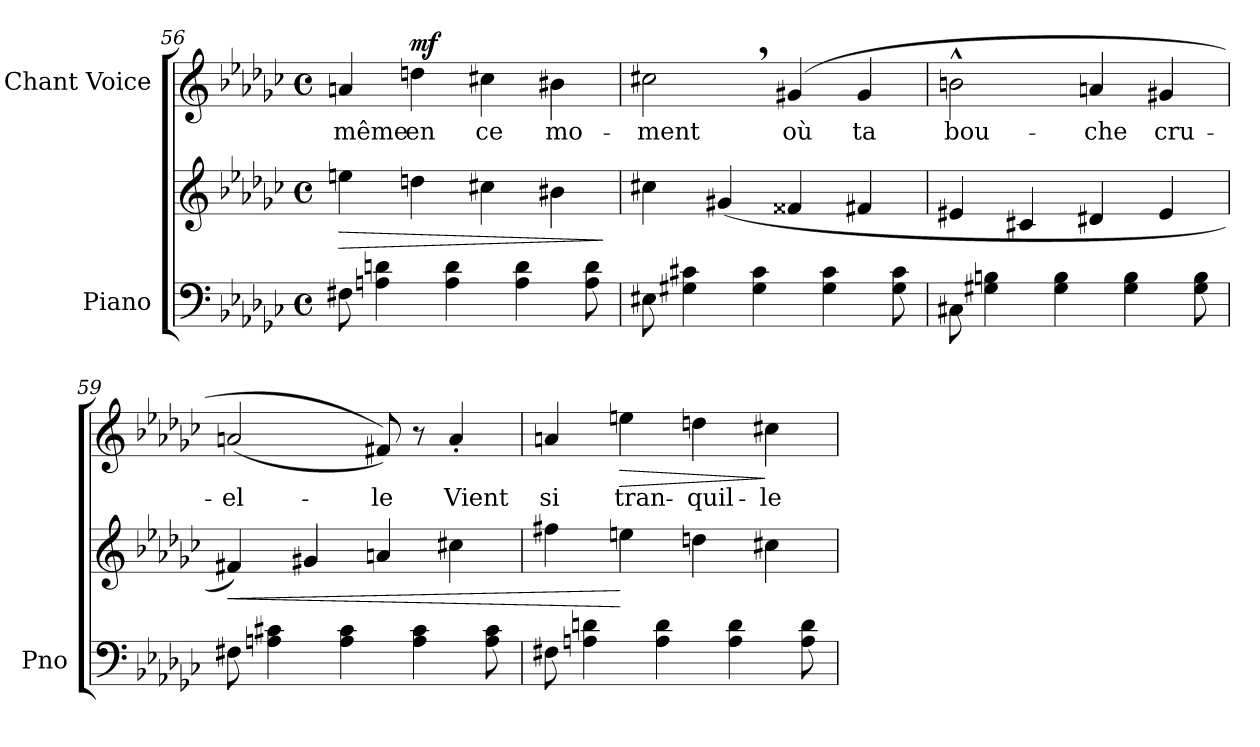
**kern	**kern	**dynam	**kern	**text	**dynam
*part2	*part2	*part2	*part1	*part1	*part1
*staff3	*staff2	*staff2/3	*staff1	*staff1	*staff1
*I"Piano	*	*	*I"Chant Voice	*	*
*I'Pno	*	*	*	*	*
!!LO:LB:g=z
*clefF4	*clefG2	*	*clefG2	*	*
*k[b-e-a-d-g-c-]	*k[b-e-a-d-g-c-]	*	*k[b-e-a-d-g-c-]	*	*
*M4/4	*M4/4	*	*M4/4	*	*
*met(c)	*met(c)	*	*met(c)	*	*
=56	=56	=56	=56	=56	=56
!	!	!LO:HP:b	!	!LO:LY:b	!
8F#X\	4een\	>	4an/	même	.
4An\ 4dn\	.	.	.	.	.
!	!	!	!	!LO:LY:b	!LO:DY:a
.	4ddn\	.	4ddn\	en	mf
4A\ 4d\	.	.	.	.	.
!	!	!	!	!LO:LY:b	!
.	4cc#X\	.	4cc#X\	ce	.
4A\ 4d\	.	.	.	.	.
!	!	!	!	!LO:LY:b	!
.	4b#X\	.	4b#X\	mo-	.
8A\ 8d\	.	.	.	.	.
.	.	]	.	.	.
=57	=57	=57	=57	=57	=57
!	!	!	!	!LO:LY:b	!
8E#X\	4cc#X\	.	2cc#X,\	-ment	.
4G#X\ 4c#X\	.	.	.	.	.
.	(<4g#X/	.	.	.	.
4G#\ 4c#\	.	.	.	.	.
!	!	!	!	!LO:LY:b	!
.	4f##X/	.	(4g#X/	où	.
4G#\ 4c#\	.	.	.	.	.
!	!	!	!	!LO:LY:b	!
.	4f#X/	.	4g#/	ta	.
8G#\ 8c#\	.	.	.	.	.
=58	=58	=58	=58	=58	=58
!	!	!	!	!LO:LY:b	!
8C#X\	4e#X/	.	2bn^^\	bou-	.
4G#X\ 4Bn\	.	.	.	.	.
.	4c#X/	.	.	.	.
4G#\ 4B\	.	.	.	.	.
!	!	!	!	!LO:LY:b	!
.	4d#X/	.	4an/	-che	.
4G#\ 4B\	.	.	.	.	.
!	!	!	!	!LO:LY:b	!
.	4e#/	.	4g#X/	cru-	.
8G#\ 8B\	.	.	.	.	.
=59	=59	=59	=59	=59	=59
!	!	!LO:HP:b	!	!LO:LY:b	!
8F#X\	4f#X/)	<	(2an/	-el-	.
4An\ 4c#X\	.	.	.	.	.
.	4g#X/	.	.	.	.
4A\ 4c#\	.	.	.	.	.
!	!	!	!	!LO:LY:b	!
.	4an/	.	8f#X/))	-le	.
4A\ 4c#\	.	.	8r	.	.
!	!	!	!	!LO:LY:b	!
.	4cc#X\	.	4a'/	Vient	.
8A\ 8c#\	.	.	.	.	.
=60	=60	=60	=60	=60	=60
!	!	!	!	!LO:LY:b	!
8F#X\	4ff#X\	.	4an/	si	.
4An\ 4dn\	.	.	.	.	.
!	!	!	!	!LO:LY:b	!LO:HP:b
.	4een\	[	4een\	tran-	>
4A\ 4d\	.	.	.	.	.
!	!	!	!	!LO:LY:b	!
.	4ddn\	.	4ddn\	-quil-	.
4A\ 4d\	.	.	.	.	.
!	!	!	!	!LO:LY:b	!
.	4cc#X\	.	4cc#X\	-le-	]
8A\ 8d\	.	.	.	.	.
=	=	=	=	=	=
*-	*-	*-	*-	*-	*-
